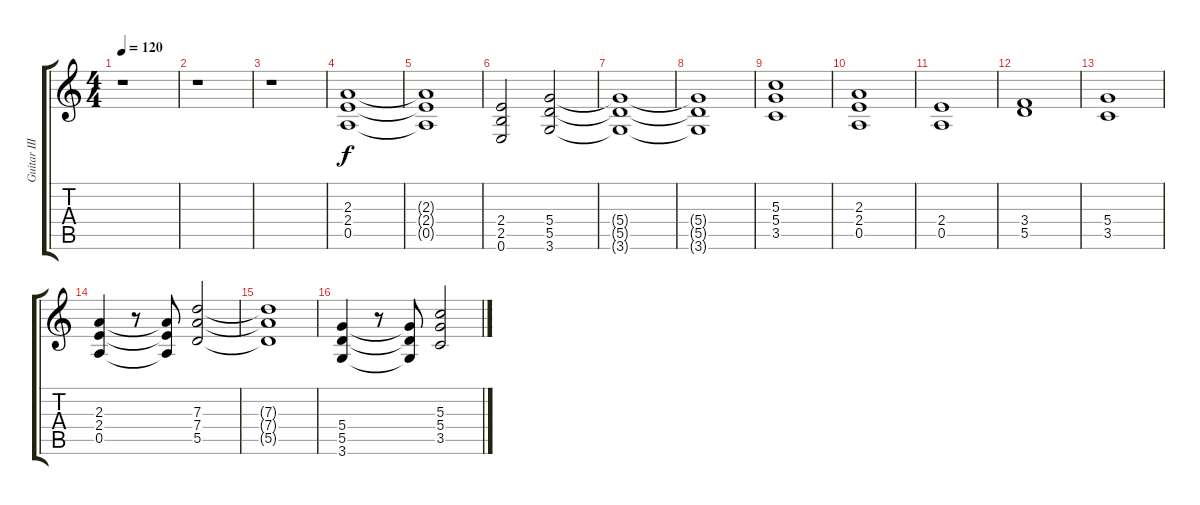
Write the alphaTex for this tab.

\track ("Guitar III" "Guitar III") {instrument overdrivenguitar}
\staff {score tabs}
\tuning (E4 B3 G3 D3 A2 E2) {hide}
\ts (4 4)
\tempo 120
\clef g2
\ks c
r.1{dy f} |
r.1 |
r.1 |
(2.3 2.4 0.5).1 |
(2.3{t} 2.4{t} 0.5{t}).1 |
(2.4 2.5 0.6).2 (5.4 5.5 3.6).2 |
(5.4{t} 5.5{t} 3.6{t}).1 |
(5.4{t} 5.5{t} 3.6{t}).1 |
(5.3 5.4 3.5).1 |
(2.3 2.4 0.5).1 |
(2.4 0.5).1 |
(3.4 5.5).1 |
(5.4 3.5).1 |
(2.3 2.4 0.5).4 r.8 (2.3{t} 2.4{t} 0.5{t}).8 (7.3 7.4 5.5).2 |
(7.3{t} 7.4{t} 5.5{t}).1 |
(5.4 5.5 3.6).4 r.8 (5.4{t} 5.5{t} 3.6{t}).8 (5.3 5.4 3.5).2
